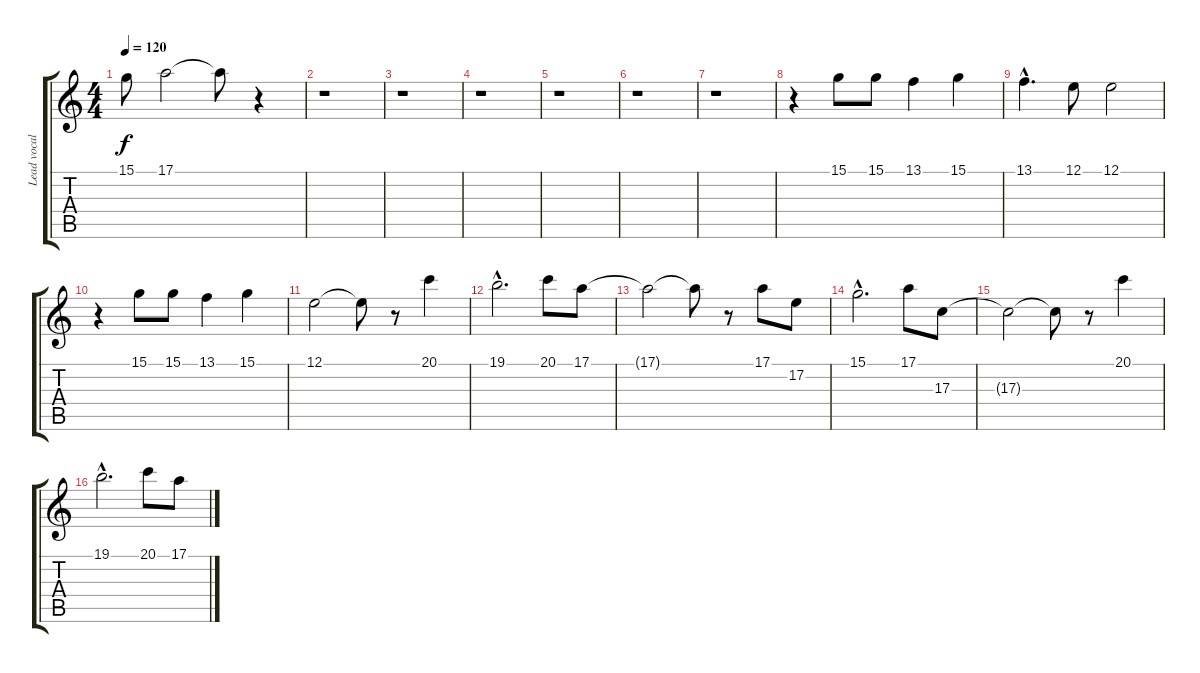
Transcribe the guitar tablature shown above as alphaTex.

\track ("Lead vocals" "Lead vocal") {instrument oboe}
\staff {score tabs}
\tuning (E4 B3 G3 D3 A2 E2) {hide}
\ts (4 4)
\tempo 120
\clef g2
\ks c
15.1{t}.8{dy f} 17.1.2 17.1{t}.8 r.4 |
r.1 |
r.1 |
r.1 |
r.1 |
r.1 |
r.1 |
r.4 15.1.8 15.1.8 13.1.4 15.1.4 |
13.1{hac}.4{d} 12.1.8 12.1.2 |
r.4 15.1.8 15.1.8 13.1.4 15.1.4 |
12.1.2 12.1{t}.8 r.8 20.1.4 |
19.1{hac}.2{d} 20.1.8 17.1.8 |
17.1{t}.2 17.1{t}.8 r.8 17.1.8 17.2.8 |
15.1{hac}.2{d} 17.1.8 17.3.8 |
17.3{t}.2 17.3{t}.8 r.8 20.1.4 |
19.1{hac}.2{d} 20.1.8 17.1.8
